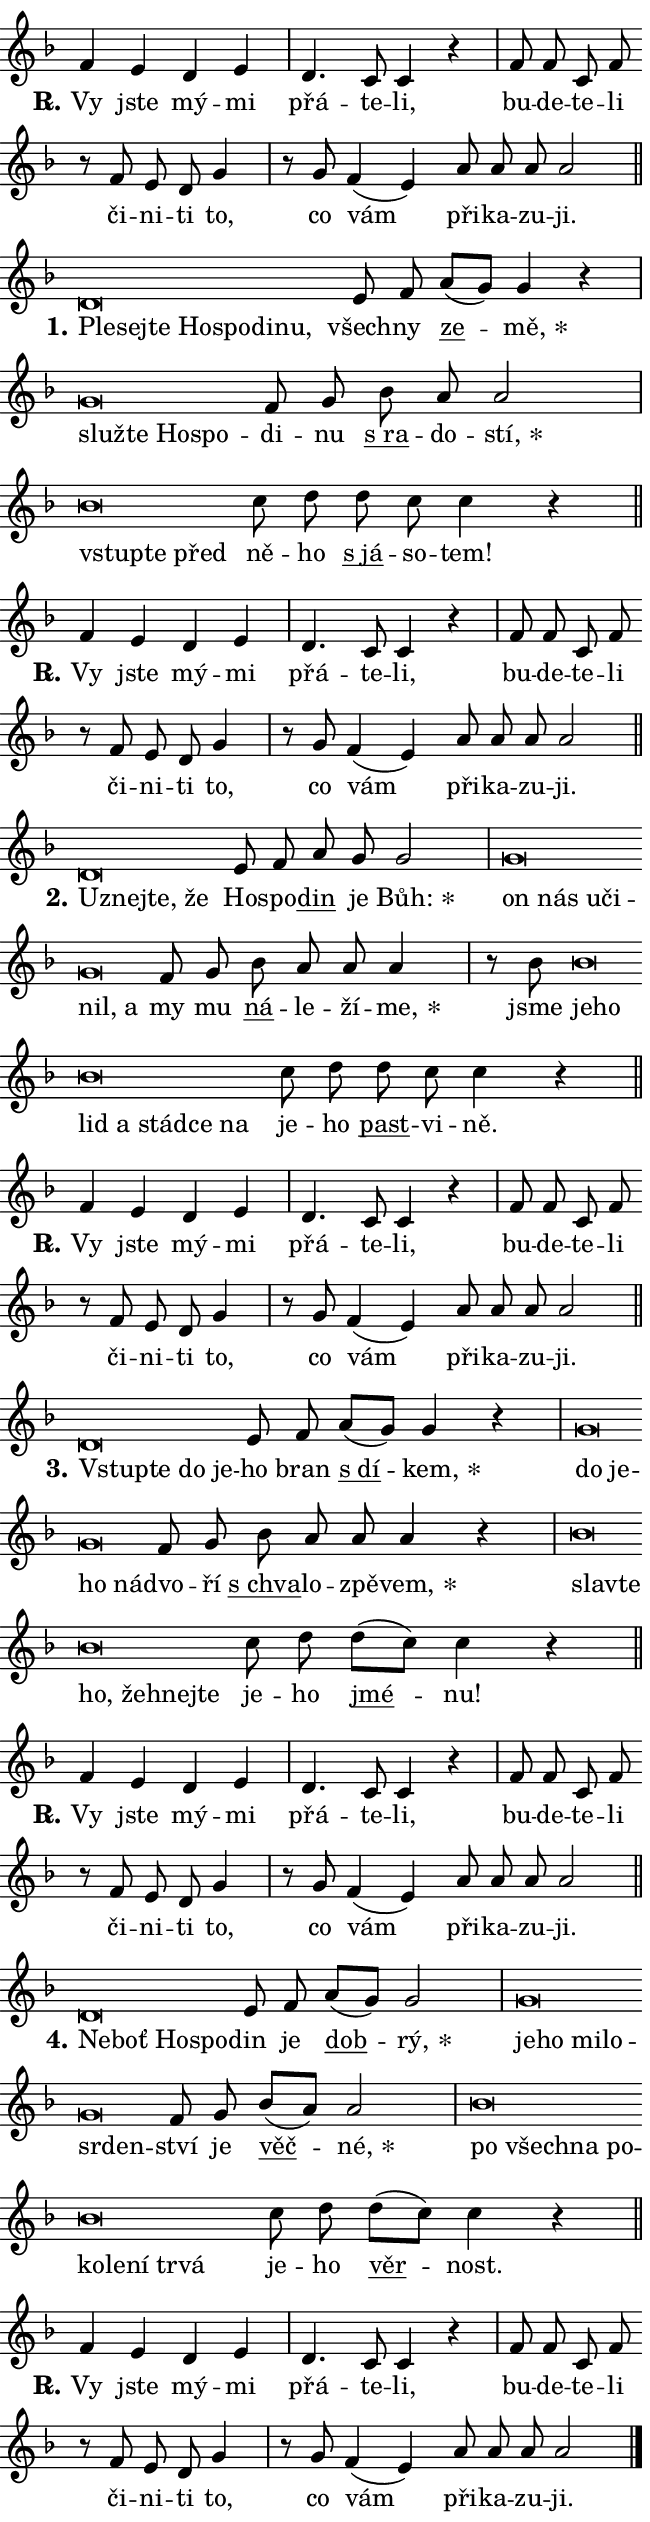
\version "2.24.0"
\header { tagline = "" }
\paper {
  indent = 0\cm
  top-margin = 0\cm
  right-margin = 0.13\cm % to fit lyric hyphens
  bottom-margin = 0\cm
  left-margin = 0\cm
  paper-width = 11\cm
  page-breaking = #ly:one-page-breaking
  system-system-spacing.basic-distance = #11
  score-system-spacing.basic-distance = #11
  ragged-last = ##f
}


%% Author: Thomas Morley
%% https://lists.gnu.org/archive/html/lilypond-user/2020-05/msg00002.html
#(define (line-position grob)
"Returns position of @var[grob} in current system:
   @code{'start}, if at first time-step
   @code{'end}, if at last time-step
   @code{'middle} otherwise
"
  (let* ((col (ly:item-get-column grob))
         (ln (ly:grob-object col 'left-neighbor))
         (rn (ly:grob-object col 'right-neighbor))
         (col-to-check-left (if (ly:grob? ln) ln col))
         (col-to-check-right (if (ly:grob? rn) rn col))
         (break-dir-left
           (and
             (ly:grob-property col-to-check-left 'non-musical #f)
             (ly:item-break-dir col-to-check-left)))
         (break-dir-right
           (and
             (ly:grob-property col-to-check-right 'non-musical #f)
             (ly:item-break-dir col-to-check-right))))
        (cond ((eqv? 1 break-dir-left) 'start)
              ((eqv? -1 break-dir-right) 'end)
              (else 'middle))))

#(define (tranparent-at-line-position vctor)
  (lambda (grob)
  "Relying on @code{line-position} select the relevant enry from @var{vctor}.
Used to determine transparency,"
    (case (line-position grob)
      ((end) (not (vector-ref vctor 0)))
      ((middle) (not (vector-ref vctor 1)))
      ((start) (not (vector-ref vctor 2))))))

noteHeadBreakVisibility =
#(define-music-function (break-visibility)(vector?)
"Makes @code{NoteHead}s transparent relying on @var{break-visibility}"
#{
  \override NoteHead.transparent =
    #(tranparent-at-line-position break-visibility)
#})

#(define delete-ledgers-for-transparent-note-heads
  (lambda (grob)
    "Reads whether a @code{NoteHead} is transparent.
If so this @code{NoteHead} is removed from @code{'note-heads} from
@var{grob}, which is supposed to be @code{LedgerLineSpanner}.
As a result ledgers are not printed for this @code{NoteHead}"
    (let* ((nhds-array (ly:grob-object grob 'note-heads))
           (nhds-list
             (if (ly:grob-array? nhds-array)
                 (ly:grob-array->list nhds-array)
                 '()))
           ;; Relies on the transparent-property being done before
           ;; Staff.LedgerLineSpanner.after-line-breaking is executed.
           ;; This is fragile ...
           (to-keep
             (remove
               (lambda (nhd)
                 (ly:grob-property nhd 'transparent #f))
               nhds-list)))
      ;; TODO find a better method to iterate over grob-arrays, similiar
      ;; to filter/remove etc for lists
      ;; For now rebuilt from scratch
      (set! (ly:grob-object grob 'note-heads)  '())
      (for-each
        (lambda (nhd)
          (ly:pointer-group-interface::add-grob grob 'note-heads nhd))
        to-keep))))

squashNotes = {
  \override NoteHead.X-extent = #'(-0.2 . 0.2)
  \override NoteHead.Y-extent = #'(-0.75 . 0)
  \override NoteHead.stencil =
    #(lambda (grob)
       (let ((pos (ly:grob-property grob 'staff-position)))
         (begin
           (if (< pos -7) (display "ERROR: Lower brevis then expected\n") (display ""))
           (if (<= pos -6) ly:text-interface::print ly:note-head::print))))
}
unSquashNotes = {
  \revert NoteHead.X-extent
  \revert NoteHead.Y-extent
  \revert NoteHead.stencil
}

hideNotes = \noteHeadBreakVisibility #begin-of-line-visible
unHideNotes = \noteHeadBreakVisibility #all-visible

% work-around for resetting accidentals
% https://lilypond.org/doc/v2.23/Documentation/notation/displaying-rhythms#unmetered-music
cadenzaMeasure = {
  \cadenzaOff
  \partial 1024 s1024
  \cadenzaOn
}

#(define-markup-command (accent layout props text) (markup?)
  "Underline accented syllable"
  (interpret-markup layout props
    #{\markup \override #'(offset . 4.3) \underline { #text }#}))

responsum = \markup \concat {
  "R" \hspace #-1.05 \path #0.1 #'((moveto 0 0.07) (lineto 0.9 0.8)) \hspace #0.05 "."
}

spaceSize = #0.6828661417322834 % exact space size for TeX Gyre Schola

\layout {
  \context {
    \Staff
    \remove "Time_signature_engraver"
    \override LedgerLineSpanner.after-line-breaking = #delete-ledgers-for-transparent-note-heads
  }
  \context {
    \Lyrics {
      \override LyricSpace.minimum-distance = \spaceSize
      \override LyricText.font-name = #"TeX Gyre Schola"
      \override LyricText.font-size = 1
      \override StanzaNumber.font-name = #"TeX Gyre Schola Bold"
      \override StanzaNumber.font-size = 1
    }
  }
  \context {
    \Score 
    \override NoteHead.text =
      #(lambda (grob) 
        (let ((pos (ly:grob-property grob 'staff-position)))
          #{\markup {
            \combine
              \halign #-0.55 \raise #(if (= pos -6) 0 0.5) \override #'(thickness . 2) \draw-line #'(3.2 . 0)
              \musicglyph "noteheads.sM1"
          }#}))
  }
}

% magnetic-lyrics.ily
%
%   written by
%     Jean Abou Samra <jean@abou-samra.fr>
%     Werner Lemberg <wl@gnu.org>
%
%   adapted by
%     Jiri Hon <jiri.hon@gmail.com>
%
% Version 2022-Apr-15

% https://www.mail-archive.com/lilypond-user@gnu.org/msg149350.html

#(define (Left_hyphen_pointer_engraver context)
   "Collect syllable-hyphen-syllable occurrences in lyrics and store
them in properties.  This engraver only looks to the left.  For
example, if the lyrics input is @code{foo -- bar}, it does the
following.

@itemize @bullet
@item
Set the @code{text} property of the @code{LyricHyphen} grob between
@q{foo} and @q{bar} to @code{foo}.

@item
Set the @code{left-hyphen} property of the @code{LyricText} grob with
text @q{foo} to the @code{LyricHyphen} grob between @q{foo} and
@q{bar}.
@end itemize

Use this auxiliary engraver in combination with the
@code{lyric-@/text::@/apply-@/magnetic-@/offset!} hook."
   (let ((hyphen #f)
         (text #f))
     (make-engraver
      (acknowledgers
       ((lyric-syllable-interface engraver grob source-engraver)
        (set! text grob)))
      (end-acknowledgers
       ((lyric-hyphen-interface engraver grob source-engraver)
        ;(when (not (grob::has-interface grob 'lyric-space-interface))
          (set! hyphen grob)));)
      ((stop-translation-timestep engraver)
       (when (and text hyphen)
         (ly:grob-set-object! text 'left-hyphen hyphen))
       (set! text #f)
       (set! hyphen #f)))))

#(define (lyric-text::apply-magnetic-offset! grob)
   "If the space between two syllables is less than the value in
property @code{LyricText@/.details@/.squash-threshold}, move the right
syllable to the left so that it gets concatenated with the left
syllable.

Use this function as a hook for
@code{LyricText@/.after-@/line-@/breaking} if the
@code{Left_@/hyphen_@/pointer_@/engraver} is active."
   (let ((hyphen (ly:grob-object grob 'left-hyphen #f)))
     (when hyphen
       (let ((left-text (ly:spanner-bound hyphen LEFT)))
         (when (grob::has-interface left-text 'lyric-syllable-interface)
           (let* ((common (ly:grob-common-refpoint grob left-text X))
                  (this-x-ext (ly:grob-extent grob common X))
                  (left-x-ext
                   (begin
                     ;; Trigger magnetism for left-text.
                     (ly:grob-property left-text 'after-line-breaking)
                     (ly:grob-extent left-text common X)))
                  ;; `delta` is the gap width between two syllables.
                  (delta (- (interval-start this-x-ext)
                            (interval-end left-x-ext)))
                  (details (ly:grob-property grob 'details))
                  (threshold (assoc-get 'squash-threshold details 0.2)))
             (when (< delta threshold)
               (let* (;; We have to manipulate the input text so that
                      ;; ligatures crossing syllable boundaries are not
                      ;; disabled.  For languages based on the Latin
                      ;; script this is essentially a beautification.
                      ;; However, for non-Western scripts it can be a
                      ;; necessity.
                      (lt (ly:grob-property left-text 'text))
                      (rt (ly:grob-property grob 'text))
                      (is-space (grob::has-interface hyphen 'lyric-space-interface))
                      (space (if is-space " " ""))
                      (extra-delta (if is-space spaceSize 0))
                      ;; Append new syllable.
                      (ltrt-space (if (and (string? lt) (string? rt))
                                (string-append lt space rt)
                                (make-concat-markup (list lt space rt))))
                      ;; Right-align `ltrt` to the right side.
                      (ltrt-space-markup (grob-interpret-markup
                               grob
                               (make-translate-markup
                                (cons (interval-length this-x-ext) 0)
                                (make-right-align-markup ltrt-space)))))
                 (begin
                   ;; Don't print `left-text`.
                   (ly:grob-set-property! left-text 'stencil #f)
                   ;; Set text and stencil (which holds all collected
                   ;; syllables so far) and shift it to the left.
                   (ly:grob-set-property! grob 'text ltrt-space)
                   (ly:grob-set-property! grob 'stencil ltrt-space-markup)
                   (ly:grob-translate-axis! grob (- (- delta extra-delta)) X))))))))))


#(define (lyric-hyphen::displace-bounds-first grob)
   ;; Make very sure this callback isn't triggered too early.
   (let ((left (ly:spanner-bound grob LEFT))
         (right (ly:spanner-bound grob RIGHT)))
     (ly:grob-property left 'after-line-breaking)
     (ly:grob-property right 'after-line-breaking)
     (ly:lyric-hyphen::print grob)))

squashThreshold = #0.4

\layout {
  \context {
    \Lyrics
    \consists #Left_hyphen_pointer_engraver
    \override LyricText.after-line-breaking =
      #lyric-text::apply-magnetic-offset!
    \override LyricHyphen.stencil = #lyric-hyphen::displace-bounds-first
    \override LyricText.details.squash-threshold = \squashThreshold
    \override LyricHyphen.minimum-distance = 0
    \override LyricHyphen.minimum-length = \squashThreshold
  }
}

squashText = \override LyricText.details.squash-threshold = 9999
unSquashText = \override LyricText.details.squash-threshold = \squashThreshold

leftText = \override LyricText.self-alignment-X = #LEFT
unLeftText = \revert LyricText.self-alignment-X

starOffset = #(lambda (grob) 
                (let ((x_offset (ly:self-alignment-interface::aligned-on-x-parent grob)))
                  (if (= x_offset 0) 0 (+ x_offset 1.2))))

star = #(define-music-function (syllable)(string?)
"Append star separator at the end of a syllable"
#{
  \once \override LyricText.X-offset = #starOffset
  \lyricmode { \markup {
    #syllable
    \override #'((font-name . "TeX Gyre Schola Bold")) \hspace #0.2 \lower #0.65 \larger "*"
  } }
#})

starAccent = #(define-music-function (syllable)(string?)
"Append star separator at the end of a syllable and make accent"
#{
  \once \override LyricText.X-offset = #starOffset
  \lyricmode { \markup {
    \accent #syllable
    \override #'((font-name . "TeX Gyre Schola Bold")) \hspace #0.2 \lower #0.65 \larger "*"
  } }
#})

breath = #(define-music-function (syllable)(string?)
"Append breathing indicator at the end of a syllable"
#{
  \lyricmode { \markup { #syllable "+" } }
#})

optionalBreath = #(define-music-function (syllable)(string?)
"Append optional breathing indicator at the end of a syllable"
#{
  \lyricmode { \markup { #syllable "(+)" } }
#})


\score {
    <<
        \new Voice = "melody" { \cadenzaOn \key f \major \relative { f'4 e d e \cadenzaMeasure \bar "|" d4. c8 c4 r \cadenzaMeasure \bar "|" f8 f c f \bar "" r f e d g4 \cadenzaMeasure \bar "|" r8 g f4( e) \bar "" a8 a a a2 \cadenzaMeasure \bar "||" \break } }
        \new Lyrics \lyricsto "melody" { \lyricmode { \set stanza = \responsum
Vy jste mý -- mi přá -- te -- li, bu -- de -- te -- li či -- ni -- ti to, co vám při -- ka -- zu -- ji. } }
    >>
    \layout {}
}

\score {
    <<
        \new Voice = "melody" { \cadenzaOn \key f \major \relative { \squashNotes d'\breve*1/16 \hideNotes \breve*1/16 \bar "" \breve*1/16 \bar "" \breve*1/16 \bar "" \breve*1/16 \bar "" \breve*1/16 \breve*1/16 \bar "" \unHideNotes \unSquashNotes e8 f \bar "" a[( g)] g4 r \cadenzaMeasure \bar "|" \squashNotes g\breve*1/16 \hideNotes \breve*1/16 \bar "" \breve*1/16 \breve*1/16 \bar "" \unHideNotes \unSquashNotes f8 g \bar "" bes a a2 \cadenzaMeasure \bar "|" \squashNotes bes\breve*1/16 \hideNotes \breve*1/16 \breve*1/16 \bar "" \unHideNotes \unSquashNotes c8 d \bar "" d c c4 r \cadenzaMeasure \bar "||" \break } }
        \new Lyrics \lyricsto "melody" { \lyricmode { \set stanza = "1."
\leftText Ple -- \squashText sej -- te Ho -- spo -- di -- nu, \unLeftText \unSquashText všech -- ny \markup \accent ze -- \star mě, \leftText služ -- \squashText te Ho -- spo -- \unLeftText \unSquashText di -- nu \markup \accent "s ra" -- do -- \star stí, \leftText vstup -- \squashText te před \unLeftText \unSquashText ně -- ho \markup \accent "s já" -- so -- tem! } }
    >>
    \layout {}
}

\score {
    <<
        \new Voice = "melody" { \cadenzaOn \key f \major \relative { f'4 e d e \cadenzaMeasure \bar "|" d4. c8 c4 r \cadenzaMeasure \bar "|" f8 f c f \bar "" r f e d g4 \cadenzaMeasure \bar "|" r8 g f4( e) \bar "" a8 a a a2 \cadenzaMeasure \bar "||" \break } }
        \new Lyrics \lyricsto "melody" { \lyricmode { \set stanza = \responsum
Vy jste mý -- mi přá -- te -- li, bu -- de -- te -- li či -- ni -- ti to, co vám při -- ka -- zu -- ji. } }
    >>
    \layout {}
}

\score {
    <<
        \new Voice = "melody" { \cadenzaOn \key f \major \relative { \squashNotes d'\breve*1/16 \hideNotes \breve*1/16 \bar "" \breve*1/16 \breve*1/16 \bar "" \unHideNotes \unSquashNotes e8 f \bar "" a g g2 \cadenzaMeasure \bar "|" \squashNotes g\breve*1/16 \hideNotes \breve*1/16 \bar "" \breve*1/16 \bar "" \breve*1/16 \bar "" \breve*1/16 \breve*1/16 \bar "" \unHideNotes \unSquashNotes f8 g \bar "" bes a a a4 \cadenzaMeasure \bar "|" r8 bes \squashNotes bes\breve*1/16 \hideNotes \breve*1/16 \bar "" \breve*1/16 \bar "" \breve*1/16 \bar "" \breve*1/16 \bar "" \breve*1/16 \breve*1/16 \bar "" \unHideNotes \unSquashNotes c8 d \bar "" d c c4 r \cadenzaMeasure \bar "||" \break } }
        \new Lyrics \lyricsto "melody" { \lyricmode { \set stanza = "2."
\leftText U -- \squashText znej -- te, že \unLeftText \unSquashText Ho -- spo -- \markup \accent din je \star Bůh: \leftText on \squashText nás u -- či -- nil, a \unLeftText \unSquashText my mu \markup \accent ná -- le -- ží -- \star me, jsme \leftText je -- \squashText ho lid a stád -- ce na \unLeftText \unSquashText je -- ho \markup \accent past -- vi -- ně. } }
    >>
    \layout {}
}

\score {
    <<
        \new Voice = "melody" { \cadenzaOn \key f \major \relative { f'4 e d e \cadenzaMeasure \bar "|" d4. c8 c4 r \cadenzaMeasure \bar "|" f8 f c f \bar "" r f e d g4 \cadenzaMeasure \bar "|" r8 g f4( e) \bar "" a8 a a a2 \cadenzaMeasure \bar "||" \break } }
        \new Lyrics \lyricsto "melody" { \lyricmode { \set stanza = \responsum
Vy jste mý -- mi přá -- te -- li, bu -- de -- te -- li či -- ni -- ti to, co vám při -- ka -- zu -- ji. } }
    >>
    \layout {}
}

\score {
    <<
        \new Voice = "melody" { \cadenzaOn \key f \major \relative { \squashNotes d'\breve*1/16 \hideNotes \breve*1/16 \bar "" \breve*1/16 \breve*1/16 \bar "" \unHideNotes \unSquashNotes e8 f \bar "" a[( g)] g4 r \cadenzaMeasure \bar "|" \squashNotes g\breve*1/16 \hideNotes \breve*1/16 \bar "" \breve*1/16 \breve*1/16 \bar "" \unHideNotes \unSquashNotes f8 g \bar "" bes a a a4 r \cadenzaMeasure \bar "|" \squashNotes bes\breve*1/16 \hideNotes \breve*1/16 \bar "" \breve*1/16 \bar "" \breve*1/16 \bar "" \breve*1/16 \breve*1/16 \bar "" \unHideNotes \unSquashNotes c8 d \bar "" d[( c)] c4 r \cadenzaMeasure \bar "||" \break } }
        \new Lyrics \lyricsto "melody" { \lyricmode { \set stanza = "3."
\leftText Vstup -- \squashText te do je -- \unLeftText \unSquashText ho bran \markup \accent "s dí" -- \star kem, \leftText do \squashText je -- ho ná -- \unLeftText \unSquashText dvo -- ří \markup \accent "s chva" -- lo -- zpě -- \star vem, \leftText sla -- \squashText vte ho, žeh -- nej -- te \unLeftText \unSquashText je -- ho \markup \accent jmé -- nu! } }
    >>
    \layout {}
}

\score {
    <<
        \new Voice = "melody" { \cadenzaOn \key f \major \relative { f'4 e d e \cadenzaMeasure \bar "|" d4. c8 c4 r \cadenzaMeasure \bar "|" f8 f c f \bar "" r f e d g4 \cadenzaMeasure \bar "|" r8 g f4( e) \bar "" a8 a a a2 \cadenzaMeasure \bar "||" \break } }
        \new Lyrics \lyricsto "melody" { \lyricmode { \set stanza = \responsum
Vy jste mý -- mi přá -- te -- li, bu -- de -- te -- li či -- ni -- ti to, co vám při -- ka -- zu -- ji. } }
    >>
    \layout {}
}

\score {
    <<
        \new Voice = "melody" { \cadenzaOn \key f \major \relative { \squashNotes d'\breve*1/16 \hideNotes \breve*1/16 \bar "" \breve*1/16 \breve*1/16 \bar "" \unHideNotes \unSquashNotes e8 f \bar "" a[( g)] g2 \cadenzaMeasure \bar "|" \squashNotes g\breve*1/16 \hideNotes \breve*1/16 \bar "" \breve*1/16 \bar "" \breve*1/16 \bar "" \breve*1/16 \breve*1/16 \bar "" \unHideNotes \unSquashNotes f8 g \bar "" bes[( a)] a2 \cadenzaMeasure \bar "|" \squashNotes bes\breve*1/16 \hideNotes \breve*1/16 \bar "" \breve*1/16 \bar "" \breve*1/16 \bar "" \breve*1/16 \bar "" \breve*1/16 \bar "" \breve*1/16 \bar "" \breve*1/16 \breve*1/16 \bar "" \unHideNotes \unSquashNotes c8 d \bar "" d[( c)] c4 r \cadenzaMeasure \bar "||" \break } }
        \new Lyrics \lyricsto "melody" { \lyricmode { \set stanza = "4."
\leftText Ne -- \squashText boť Ho -- spo -- \unLeftText \unSquashText din je \markup \accent dob -- \star rý, \leftText je -- \squashText ho mi -- lo -- sr -- den -- \unLeftText \unSquashText ství je \markup \accent věč -- \star né, \leftText po \squashText všech -- na po -- ko -- le -- ní tr -- vá \unLeftText \unSquashText je -- ho \markup \accent věr -- nost. } }
    >>
    \layout {}
}

\score {
    <<
        \new Voice = "melody" { \cadenzaOn \key f \major \relative { f'4 e d e \cadenzaMeasure \bar "|" d4. c8 c4 r \cadenzaMeasure \bar "|" f8 f c f \bar "" r f e d g4 \cadenzaMeasure \bar "|" r8 g f4( e) \bar "" a8 a a a2 \cadenzaMeasure \bar "||" \break } \bar "|." }
        \new Lyrics \lyricsto "melody" { \lyricmode { \set stanza = \responsum
Vy jste mý -- mi přá -- te -- li, bu -- de -- te -- li či -- ni -- ti to, co vám při -- ka -- zu -- ji. } }
    >>
    \layout {}
}
